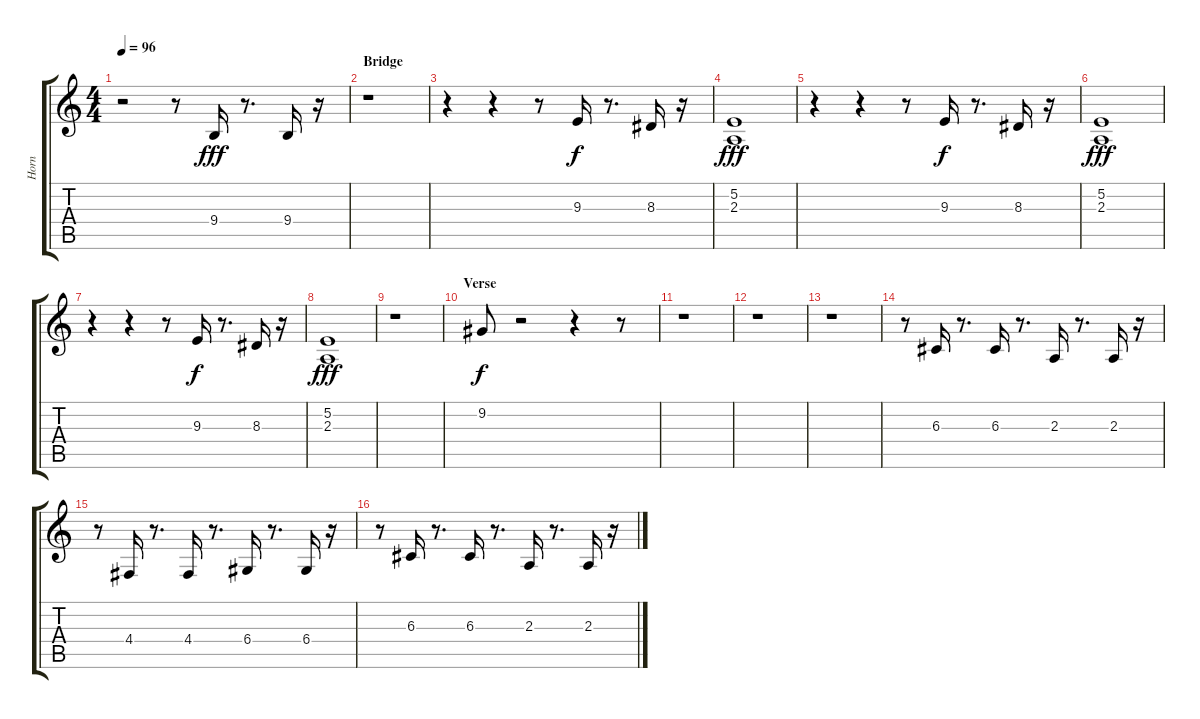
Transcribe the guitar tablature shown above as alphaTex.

\track ("Horn" "Horn") {instrument trumpet}
\staff {score tabs}
\tuning (E4 B3 G3 D3 A2 E2) {hide}
\ts (4 4)
\tempo 96
\clef g2
\ks c
r.2{dy fff} r.8 9.4.16 r.8{d} 9.4.16 r.16 |
\section ("" "Bridge")
r.1 |
r.4 r.4 r.8 9.3.16{dy f} r.8{d} 8.3.16 r.16{volume 8} |
(5.2 2.3).1{dy fff volume 12} |
r.4 r.4 r.8 9.3.16{dy f} r.8{d} 8.3.16 r.16{volume 8} |
(5.2 2.3).1{dy fff volume 12} |
r.4 r.4 r.8 9.3.16{dy f} r.8{d} 8.3.16 r.16{volume 8} |
(5.2 2.3).1{dy fff volume 12} |
r.1 |
\section ("" "Verse")
9.2.8{dy f} r.2 r.4 r.8 |
r.1 |
r.1 |
r.1 |
r.8 6.3.16 r.8{d} 6.3.16 r.8{d} 2.3.16 r.8{d} 2.3.16 r.16 |
r.8 4.4.16 r.8{d} 4.4.16 r.8{d} 6.4.16 r.8{d} 6.4.16 r.16 |
r.8 6.3.16 r.8{d} 6.3.16 r.8{d} 2.3.16 r.8{d} 2.3.16 r.16
